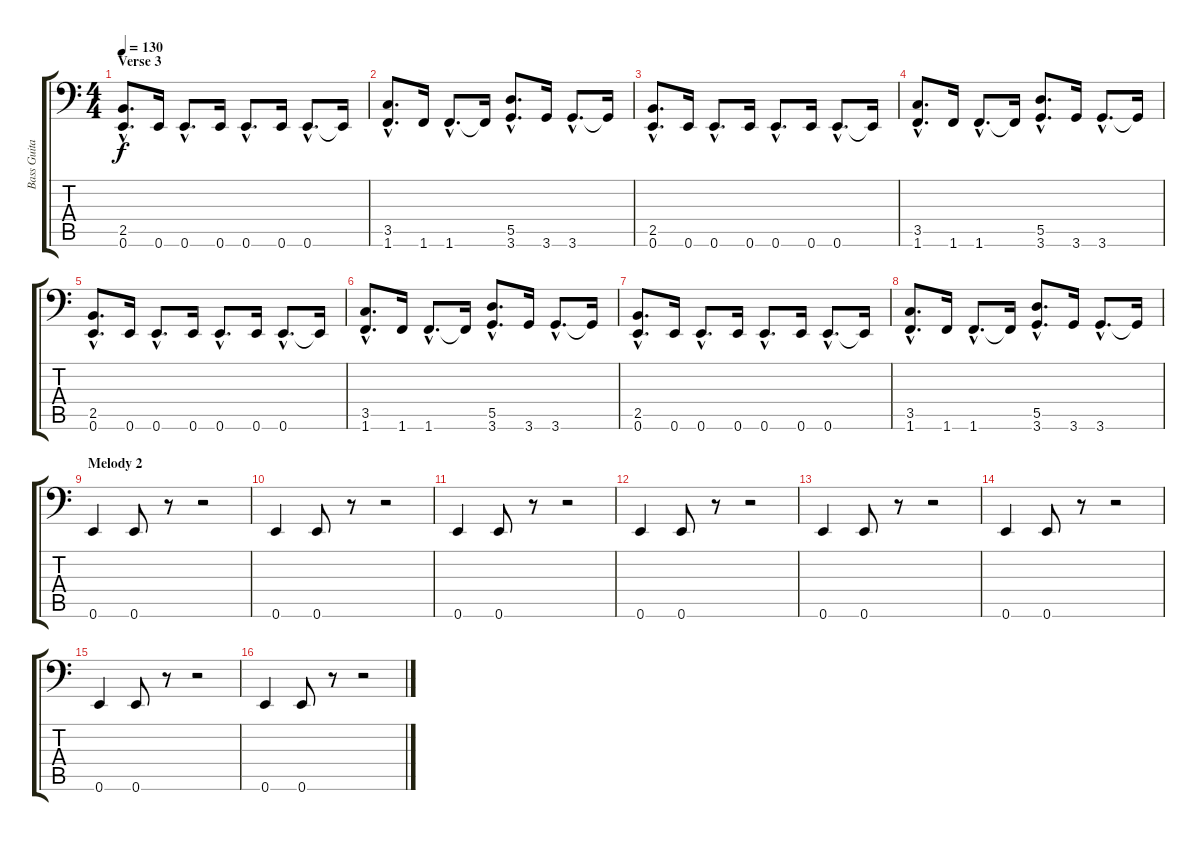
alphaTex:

\track ("Bass Guitar - Rhythm" "Bass Guita") {instrument electricbasspick}
\staff {score tabs}
\tuning (E3 B2 G2 D2 A1 E1) {hide}
\ts (4 4)
\section ("" "Verse 3")
\tempo 130
\clef f4
\ks c
(2.5{hac} 0.6{hac}).8{d dy f} 0.6.16 0.6{hac}.8{d} 0.6.16 0.6{hac}.8{d} 0.6.16 0.6{hac}.8{d} 0.6{t}.16 |
(3.5{hac} 1.6{hac}).8{d} 1.6.16 1.6{hac}.8{d} 1.6{t}.16 (5.5{hac} 3.6{hac}).8{d} 3.6.16 3.6{hac}.8{d} 3.6{t}.16 |
(2.5{hac} 0.6{hac}).8{d} 0.6.16 0.6{hac}.8{d} 0.6.16 0.6{hac}.8{d} 0.6.16 0.6{hac}.8{d} 0.6{t}.16 |
(3.5{hac} 1.6{hac}).8{d} 1.6.16 1.6{hac}.8{d} 1.6{t}.16 (5.5{hac} 3.6{hac}).8{d} 3.6.16 3.6{hac}.8{d} 3.6{t}.16 |
(2.5{hac} 0.6{hac}).8{d} 0.6.16 0.6{hac}.8{d} 0.6.16 0.6{hac}.8{d} 0.6.16 0.6{hac}.8{d} 0.6{t}.16 |
(3.5{hac} 1.6{hac}).8{d} 1.6.16 1.6{hac}.8{d} 1.6{t}.16 (5.5{hac} 3.6{hac}).8{d} 3.6.16 3.6{hac}.8{d} 3.6{t}.16 |
(2.5{hac} 0.6{hac}).8{d} 0.6.16 0.6{hac}.8{d} 0.6.16 0.6{hac}.8{d} 0.6.16 0.6{hac}.8{d} 0.6{t}.16 |
(3.5{hac} 1.6{hac}).8{d} 1.6.16 1.6{hac}.8{d} 1.6{t}.16 (5.5{hac} 3.6{hac}).8{d} 3.6.16 3.6{hac}.8{d} 3.6{t}.16 |
\section ("" "Melody 2")
0.6.4 0.6.8 r.8 r.2 |
0.6.4 0.6.8 r.8 r.2 |
0.6.4 0.6.8 r.8 r.2 |
0.6.4 0.6.8 r.8 r.2 |
0.6.4 0.6.8 r.8 r.2 |
0.6.4 0.6.8 r.8 r.2 |
0.6.4 0.6.8 r.8 r.2 |
0.6.4 0.6.8 r.8 r.2
